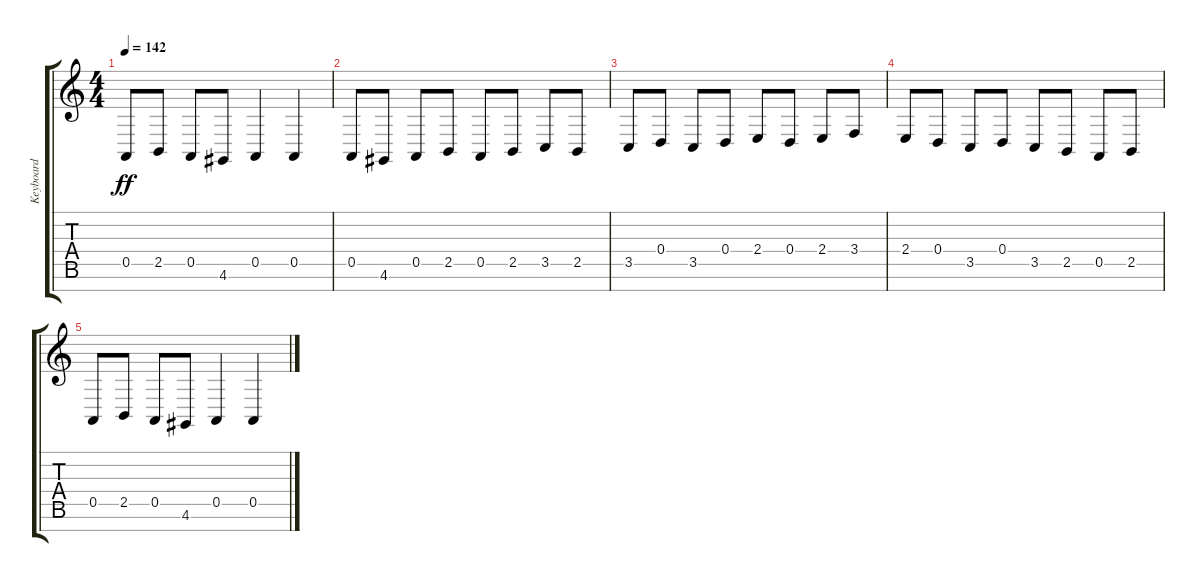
\track ("Keyboard" "Keyboard") {instrument choiraahs}
\staff {score tabs}
\tuning (E4 B3 G3 D3 A2 E2 B1) {hide}
\ts (4 4)
\tempo 142
\clef g2
\ks c
0.5.8{dy ff} 2.5.8 0.5.8 4.6.8 0.5.4 0.5.4 |
0.5.8 4.6.8 0.5.8 2.5.8 0.5.8 2.5.8 3.5.8 2.5.8 |
3.5.8 0.4.8 3.5.8 0.4.8 2.4.8 0.4.8 2.4.8 3.4.8 |
2.4.8 0.4.8 3.5.8 0.4.8 3.5.8 2.5.8 0.5.8 2.5.8 |
0.5.8 2.5.8 0.5.8 4.6.8 0.5.4 0.5.4
